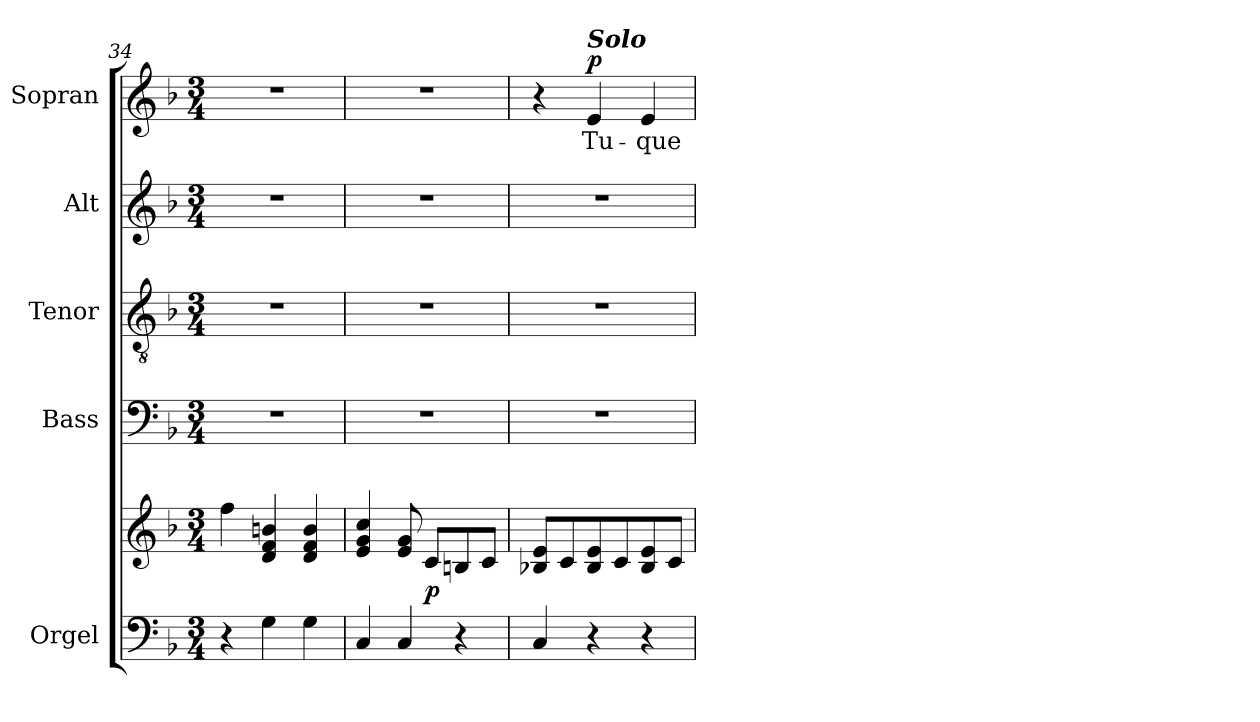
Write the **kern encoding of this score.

**kern	**kern	**dynam	**kern	**kern	**kern	**kern	**text	**dynam
*part5	*part5	*part5	*part4	*part3	*part2	*part1	*part1	*part1
*staff6	*staff5	*staff5/6	*staff4	*staff3	*staff2	*staff1	*staff1	*staff1
*I"Orgel	*	*	*I"Bass	*I"Tenor	*I"Alt	*I"Sopran	*	*
*I'Org.	*	*	*I'B	*I'T	*I'A	*I'S	*	*
*clefF4	*clefG2	*	*clefF4	*clefGv2	*clefG2	*clefG2	*	*
*k[b-]	*k[b-]	*	*k[b-]	*k[b-]	*k[b-]	*k[b-]	*	*
*F:	*F:	*	*F:	*F:	*F:	*F:	*	*
*M3/4	*M3/4	*	*M3/4	*M3/4	*M3/4	*M3/4	*	*
=34	=34	=34	=34	=34	=34	=34	=34	=34
4r	4ff\	.	2.r	2.r	2.r	2.r	.	.
4G\	4d/ 4f/ 4bn/	.	.	.	.	.	.	.
4G\	4d/ 4f/ 4b/	.	.	.	.	.	.	.
=35	=35	=35	=35	=35	=35	=35	=35	=35
4C/	4e/ 4g/ 4cc/	.	2.r	2.r	2.r	2.r	.	.
4C/	8e/ 8g/	.	.	.	.	.	.	.
!	!	!LO:DY:b	!	!	!	!	!	!
.	8c/L	p	.	.	.	.	.	.
4r	8Bn/	.	.	.	.	.	.	.
.	8c/J	.	.	.	.	.	.	.
=36	=36	=36	=36	=36	=36	=36	=36	=36
4C/	8B-X/ 8e/L	.	2.r	2.r	2.r	4r	.	.
.	8c/	.	.	.	.	.	.	.
!	!	!	!	!	!	!LO:TX:a:Bi:t=Solo	!	!
!	!	!	!	!	!	!	!LO:LY:b	!LO:DY:a
4r	8B-/ 8e/	.	.	.	.	4e/	Tu-	p
.	8c/	.	.	.	.	.	.	.
!	!	!	!	!	!	!	!LO:LY:b	!
4r	8B-/ 8e/	.	.	.	.	4e/	-que	.
.	8c/J	.	.	.	.	.	.	.
=	=	=	=	=	=	=	=	=
*-	*-	*-	*-	*-	*-	*-	*-	*-
